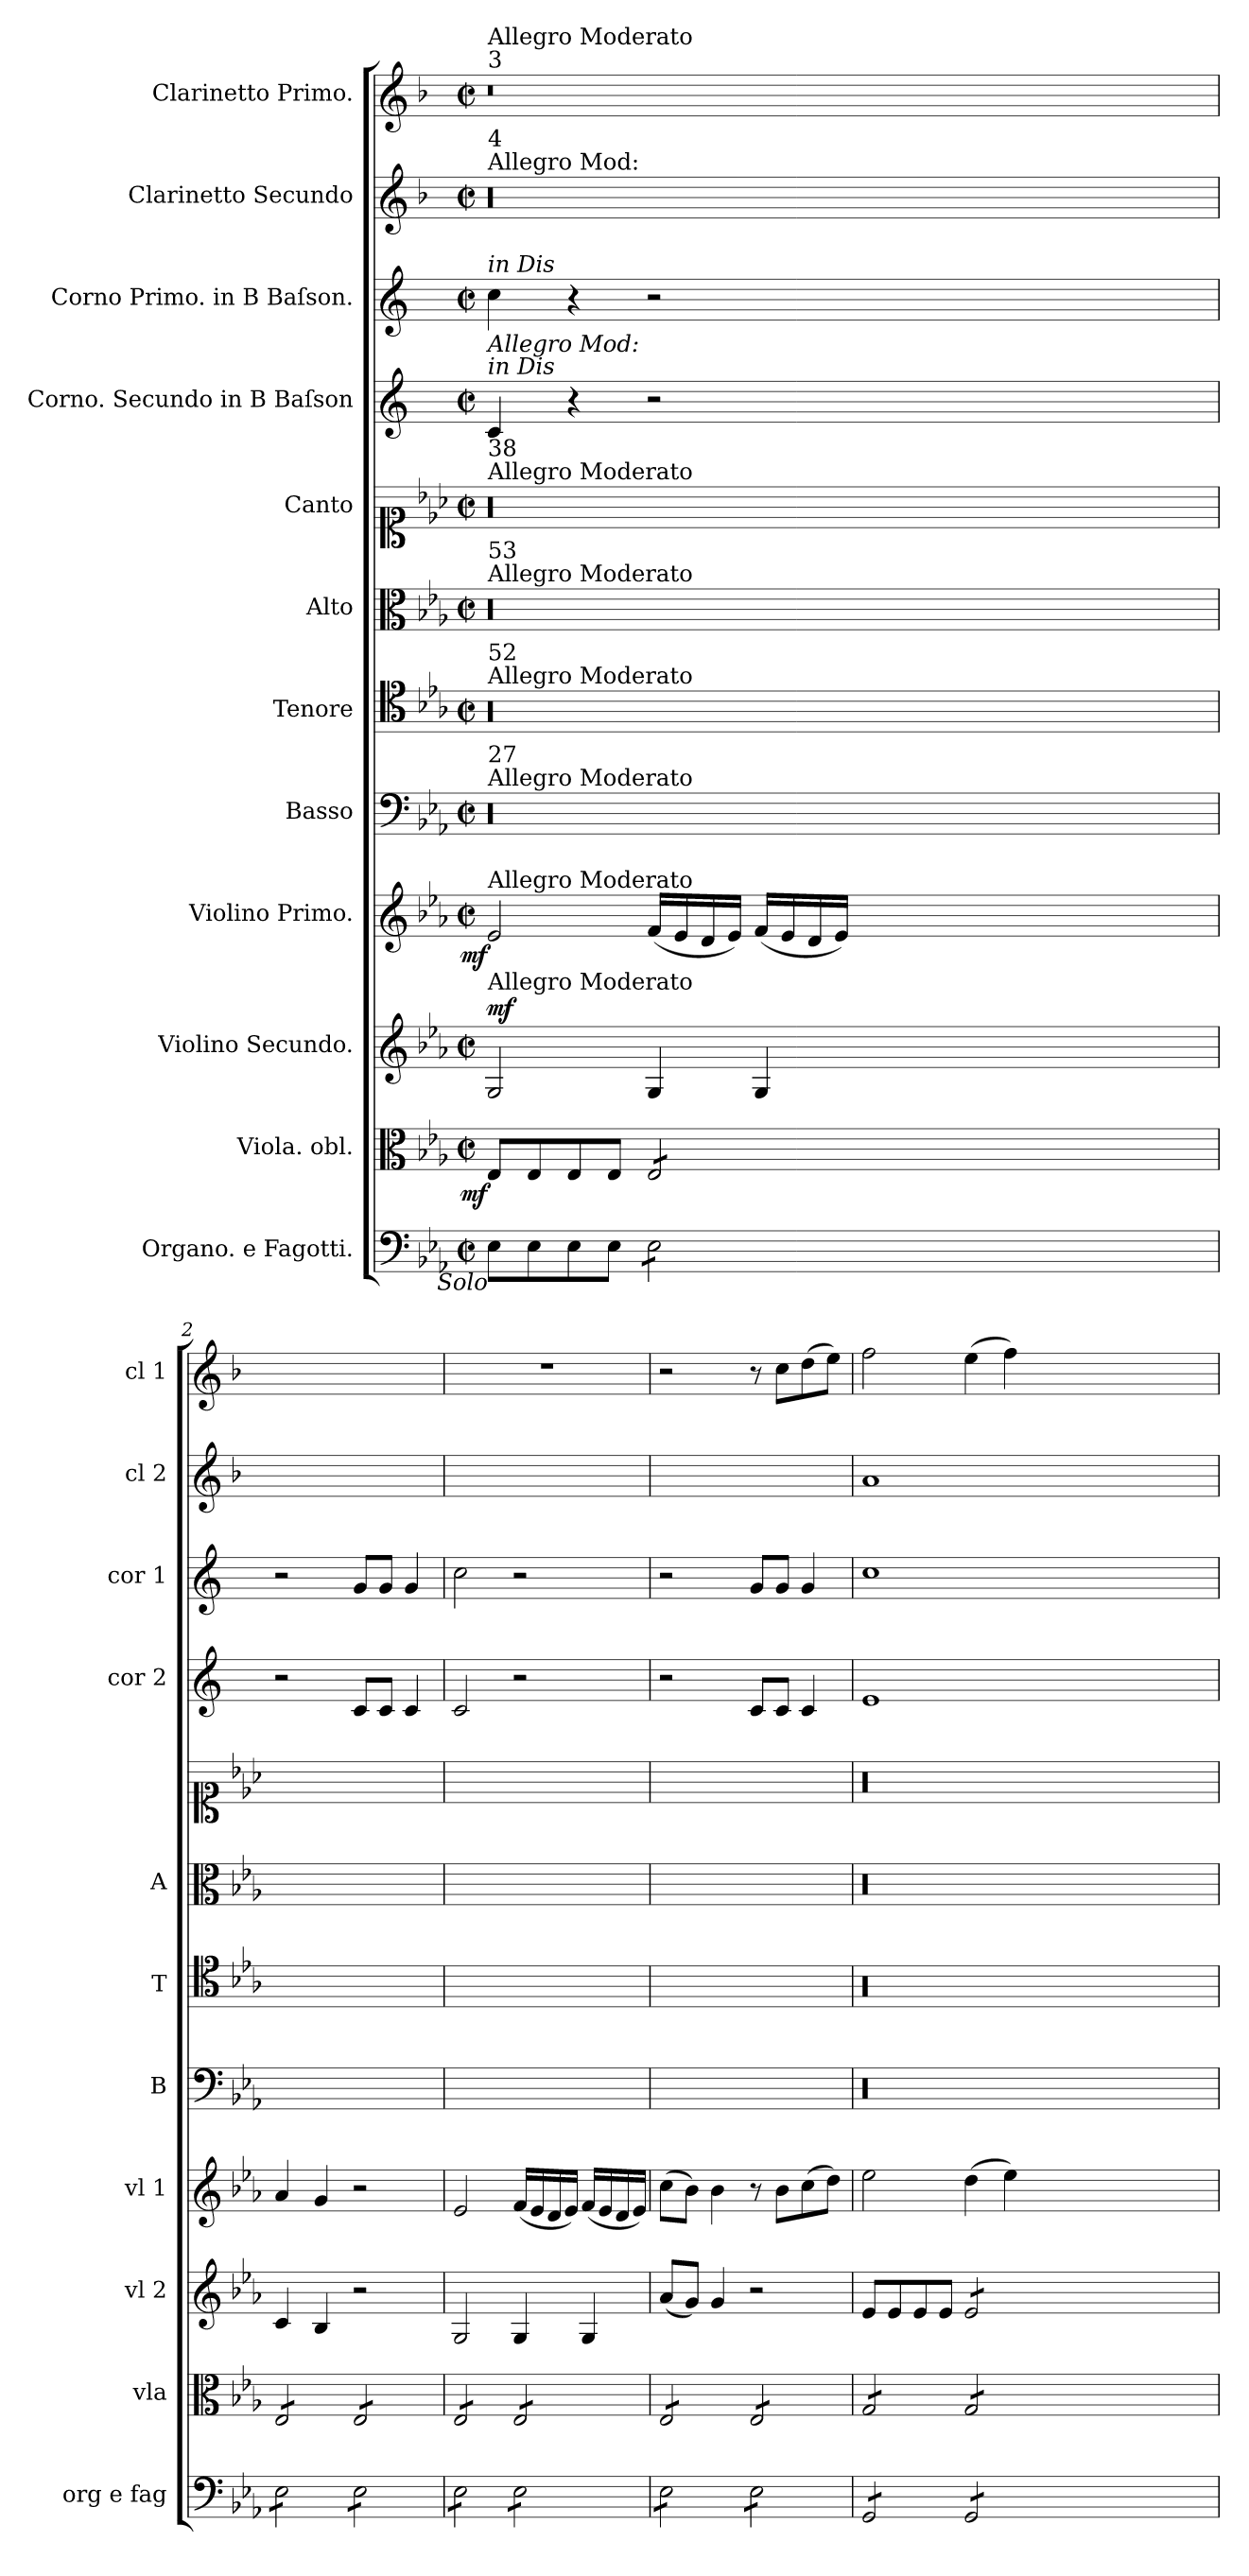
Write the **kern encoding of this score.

**kern	**kern	**dynam	**kern	**dynam	**kern	**dynam	**kern	**kern	**kern	**kern	**kern	**kern	**kern	**kern
*part12	*part11	*part11	*part10	*part10	*part9	*part9	*part8	*part7	*part6	*part5	*part4	*part3	*part2	*part1
*staff12	*staff11	*staff11	*staff10	*staff10	*staff9	*staff9	*staff8	*staff7	*staff6	*staff5	*staff4	*staff3	*staff2	*staff1
*I"Organo. e Fagotti.	*I"Viola. obl.	*	*I"Violino Secundo.	*	*I"Violino Primo.	*	*I"Basso	*I"Tenore	*I"Alto	*I"Canto	*I"Corno. Secundo in B Baſson	*I"Corno Primo. in B Baſson.	*I"Clarinetto Secundo	*I"Clarinetto Primo.
*I'org e fag	*I'vla	*	*I'vl 2	*	*I'vl 1	*	*I'B	*I'T	*I'A	*	*I'cor 2	*I'cor 1	*I'cl 2	*I'cl 1
*clefF4	*clefC3	*	*clefG2	*	*clefG2	*	*clefF4	*clefC4	*clefC3	*clefC1	*clefG2	*clefG2	*clefG2	*clefG2
*	*	*	*	*	*	*	*	*	*	*	*ITrd-2c-3	*ITrd-2c-3	*ITrd1c2	*ITrd1c2
*k[b-e-a-]	*k[b-e-a-]	*	*k[b-e-a-]	*	*k[b-e-a-]	*	*k[b-e-a-]	*k[b-e-a-]	*k[b-e-a-]	*k[b-e-a-]	*k[b-e-a-]	*k[b-e-a-]	*k[b-e-a-]	*k[b-e-a-]
*E-:	*E-:	*	*E-:	*	*E-:	*	*E-:	*E-:	*E-:	*E-:	*	*	*E-:	*E-:
*M2/2	*M2/2	*	*M2/2	*	*M2/2	*	*M2/2	*M2/2	*M2/2	*M2/2	*M2/2	*M2/2	*M2/2	*M2/2
*met(c|)	*met(c|)	*	*met(c|)	*	*met(c|)	*	*met(c|)	*met(c|)	*met(c|)	*met(c|)	*met(c|)	*met(c|)	*met(c|)	*met(c|)
=1	=1	=1	=1	=1	=1	=1	=1	=1	=1	=1	=1	=1	=1	=1
!	!	!	!	!	!	!	!	!	!	!	!	!	!	!LO:TX:a:t=3
!	!	!	!	!	!	!	!	!	!	!	!	!	!	!LO:TX:a:t=Allegro Moderato
!	!	!	!	!	!	!	!	!	!	!	!	!	!LO:TX:a:t=Allegro Mod&colon;	!
!	!	!	!	!	!	!	!	!	!	!	!	!	!LO:TX:a:t=4	!
!	!	!	!	!	!	!	!	!	!	!	!	!LO:TX:a:i:t=in Dis	!	!
!	!	!	!	!	!	!	!	!	!	!	!LO:TX:a:i:t=in Dis	!	!	!
!	!	!	!	!	!	!	!	!	!	!	!LO:TX:a:i:t=Allegro Mod&colon;	!	!	!
!	!	!	!	!	!	!	!	!	!	!LO:TX:a:t=Allegro Moderato	!	!	!	!
!	!	!	!	!	!	!	!	!	!	!LO:TX:a:t=38	!	!	!	!
!	!	!	!	!	!	!	!	!	!LO:TX:a:t=Allegro Moderato	!	!	!	!	!
!	!	!	!	!	!	!	!	!	!LO:TX:a:t=53	!	!	!	!	!
!	!	!	!	!	!	!	!	!LO:TX:a:t=Allegro Moderato	!	!	!	!	!	!
!	!	!	!	!	!	!	!	!LO:TX:a:t=52	!	!	!	!	!	!
!	!	!	!	!	!	!	!LO:TX:a:t=Allegro Moderato	!	!	!	!	!	!	!
!	!	!	!	!	!	!	!LO:TX:a:t=27	!	!	!	!	!	!	!
!	!	!	!	!	!LO:TX:a:t=Allegro Moderato	!	!	!	!	!	!	!	!	!
!	!	!	!LO:TX:a:t=Allegro Moderato	!	!	!	!	!	!	!	!	!	!	!
!LO:TX:b:i:rj:t=Solo	!	!	!	!	!	!	!	!	!	!	!	!	!	!
!	!	!LO:DY:rj	!	!LO:DY:a	!	!LO:DY:rj	!	!	!	!	!	!	!	!
8E-\L	8E-/L	mf	2G/	mf	2e-/	mf	00r	00r	00r	00r	4e-/	4ee-\	00r	0r
8E-\	8E-/	.	.	.	.	.	.	.	.	.	.	.	.	.
8E-\	8E-/	.	.	.	.	.	.	.	.	.	4r	4r	.	.
8E-\J	8E-/J	.	.	.	.	.	.	.	.	.	.	.	.	.
*tremolo	*	*	*	*	*	*	*	*	*	*	*	*	*	*
*	*tremolo	*	*	*	*	*	*	*	*	*	*	*	*	*
8E-\L	8E-/L	.	4G/	.	(16f/LL	.	.	.	.	.	2r	2r	.	.
.	.	.	.	.	16e-/	.	.	.	.	.	.	.	.	.
8E-\	8E-/	.	.	.	16d/	.	.	.	.	.	.	.	.	.
.	.	.	.	.	16e-/JJ)	.	.	.	.	.	.	.	.	.
8E-\	8E-/	.	4G/	.	(16f/LL	.	.	.	.	.	.	.	.	.
.	.	.	.	.	16e-/	.	.	.	.	.	.	.	.	.
8E-\J	8E-/J	.	.	.	16d/	.	.	.	.	.	.	.	.	.
.	.	.	.	.	16e-/JJ)	.	.	.	.	.	.	.	.	.
0.ryy	0.ryy	.	0.ryy	.	0.ryy	.	.	.	.	.	0.ryy	0.ryy	.	.
.	.	.	.	.	.	.	.	.	.	.	.	.	.	0ryy
=2	=2	=2	=2	=2	=2	=2	=2	=2	=2	=2	=2	=2	=2	=2
8E-\L	8E-/L	.	4c/	.	4a-/	.	1ryy	1ryy	1ryy	1ryy	2r	2r	1ryy	1ryy
8E-\	8E-/	.	.	.	.	.	.	.	.	.	.	.	.	.
8E-\	8E-/	.	4B-/	.	4g/	.	.	.	.	.	.	.	.	.
8E-\J	8E-/J	.	.	.	.	.	.	.	.	.	.	.	.	.
8E-\L	8E-/L	.	2r	.	2r	.	.	.	.	.	8e-/L	8b-/L	.	.
8E-\	8E-/	.	.	.	.	.	.	.	.	.	8e-/J	8b-/J	.	.
8E-\	8E-/	.	.	.	.	.	.	.	.	.	4e-/	4b-/	.	.
8E-\J	8E-/J	.	.	.	.	.	.	.	.	.	.	.	.	.
=3	=3	=3	=3	=3	=3	=3	=3	=3	=3	=3	=3	=3	=3	=3
8E-\L	8E-/L	.	2G/	.	2e-/	.	1ryy	1ryy	1ryy	1ryy	2e-/	2ee-\	1ryy	1r
8E-\	8E-/	.	.	.	.	.	.	.	.	.	.	.	.	.
8E-\	8E-/	.	.	.	.	.	.	.	.	.	.	.	.	.
8E-\J	8E-/J	.	.	.	.	.	.	.	.	.	.	.	.	.
8E-\L	8E-/L	.	4G/	.	(16f/LL	.	.	.	.	.	2r	2r	.	.
.	.	.	.	.	16e-/	.	.	.	.	.	.	.	.	.
8E-\	8E-/	.	.	.	16d/	.	.	.	.	.	.	.	.	.
.	.	.	.	.	16e-/JJ)	.	.	.	.	.	.	.	.	.
8E-\	8E-/	.	4G/	.	(16f/LL	.	.	.	.	.	.	.	.	.
.	.	.	.	.	16e-/	.	.	.	.	.	.	.	.	.
8E-\J	8E-/J	.	.	.	16d/	.	.	.	.	.	.	.	.	.
.	.	.	.	.	16e-/JJ)	.	.	.	.	.	.	.	.	.
=4	=4	=4	=4	=4	=4	=4	=4	=4	=4	=4	=4	=4	=4	=4
8E-\L	8E-/L	.	(8a-/L	.	(8cc\L	.	1ryy	1ryy	1ryy	1ryy	2r	2r	1ryy	2r
8E-\	8E-/	.	8g/J)	.	8b-\J)	.	.	.	.	.	.	.	.	.
8E-\	8E-/	.	4g/	.	4b-\	.	.	.	.	.	.	.	.	.
8E-\J	8E-/J	.	.	.	.	.	.	.	.	.	.	.	.	.
8E-\L	8E-/L	.	2r	.	8r	.	.	.	.	.	8e-/L	8b-/L	.	8r
8E-\	8E-/	.	.	.	8b-\L	.	.	.	.	.	8e-/J	8b-/J	.	8b-\L
8E-\	8E-/	.	.	.	(8cc\	.	.	.	.	.	4e-/	4b-/	.	(8cc\
8E-\J	8E-/J	.	.	.	8dd\J)	.	.	.	.	.	.	.	.	8dd\J)
=5	=5	=5	=5	=5	=5	=5	=5	=5	=5	=5	=5	=5	=5	=5
8GG/L	8G/L	.	8e-/L	.	2ee-\	.	00r	00r	00r	00r	1g/	1ee-\	1g/	2ee-\
8GG/	8G/	.	8e-/	.	.	.	.	.	.	.	.	.	.	.
8GG/	8G/	.	8e-/	.	.	.	.	.	.	.	.	.	.	.
8GG/J	8G/J	.	8e-/J	.	.	.	.	.	.	.	.	.	.	.
*	*	*	*tremolo	*	*	*	*	*	*	*	*	*	*	*
8GG/L	8G/L	.	8e-/L	.	(4dd\	.	.	.	.	.	.	.	.	(4dd\
8GG/	8G/	.	8e-/	.	.	.	.	.	.	.	.	.	.	.
8GG/	8G/	.	8e-/	.	4ee-\)	.	.	.	.	.	.	.	.	4ee-\)
8GG/J	8G/J	.	8e-/J	.	.	.	.	.	.	.	.	.	.	.
*	*	*	*Xtremolo	*	*	*	*	*	*	*	*	*	*	*
*	*Xtremolo	*	*	*	*	*	*	*	*	*	*	*	*	*
*Xtremolo	*	*	*	*	*	*	*	*	*	*	*	*	*	*
0.ryy	0.ryy	.	0.ryy	.	0.ryy	.	.	.	.	.	0.ryy	0.ryy	0.ryy	0.ryy
=	=	=	=	=	=	=	=	=	=	=	=	=	=	=
*-	*-	*-	*-	*-	*-	*-	*-	*-	*-	*-	*-	*-	*-	*-
